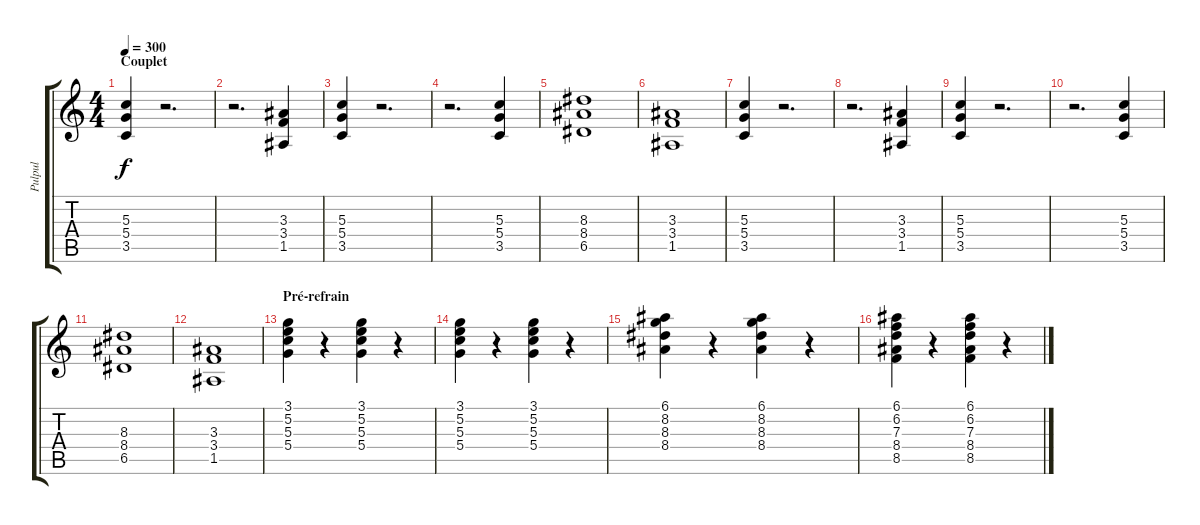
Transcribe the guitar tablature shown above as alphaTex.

\track ("Pulpul" "Pulpul") {instrument electricguitarclean}
\staff {score tabs}
\tuning (E4 B3 G3 D3 A2 E2) {hide}
\ts (4 4)
\section ("" "Couplet")
\tempo 300
\clef g2
\ks c
(5.3 5.4 3.5).4{dy f instrument overdrivenguitar} r.2{d} |
r.2{d} (3.3 3.4 1.5).4 |
(5.3 5.4 3.5).4 r.2{d} |
r.2{d} (5.3 5.4 3.5).4 |
(8.3 8.4 6.5).1 |
(3.3 3.4 1.5).1 |
(5.3 5.4 3.5).4 r.2{d} |
r.2{d} (3.3 3.4 1.5).4 |
(5.3 5.4 3.5).4 r.2{d} |
r.2{d} (5.3 5.4 3.5).4 |
(8.3 8.4 6.5).1 |
(3.3 3.4 1.5).1 |
\section ("" "Pré-refrain")
(3.1 5.2 5.3 5.4).4{instrument electricguitarclean} r.4 (3.1 5.2 5.3 5.4).4 r.4 |
(3.1 5.2 5.3 5.4).4 r.4 (3.1 5.2 5.3 5.4).4 r.4 |
(6.1 8.2 8.3 8.4).4 r.4 (6.1 8.2 8.3 8.4).4 r.4 |
(6.1 6.2 7.3 8.4 8.5).4 r.4 (6.1 6.2 7.3 8.4 8.5).4 r.4
